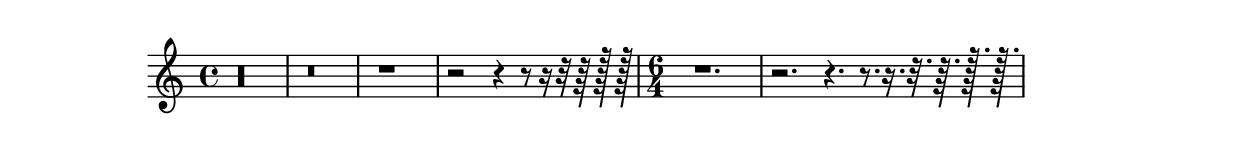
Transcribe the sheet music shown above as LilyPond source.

\version "1.9.4"

\header{
texidoc="
Rests.  Note that the dot of 8th, 16th and 32nd rests rest should be
next to the top of the rest.  All rests except the whole rest are
centered on the middle staff line.
"
}


	\score { \notes {
	\time 4/4
r \longa * 1/4  r\breve * 1/2 
r1 r2 r4 r8 r16 r32 r64 r128 r128
\time 6/4
r1. r2. r4. r8. r16. r32. r64. r128. r128.
}}

